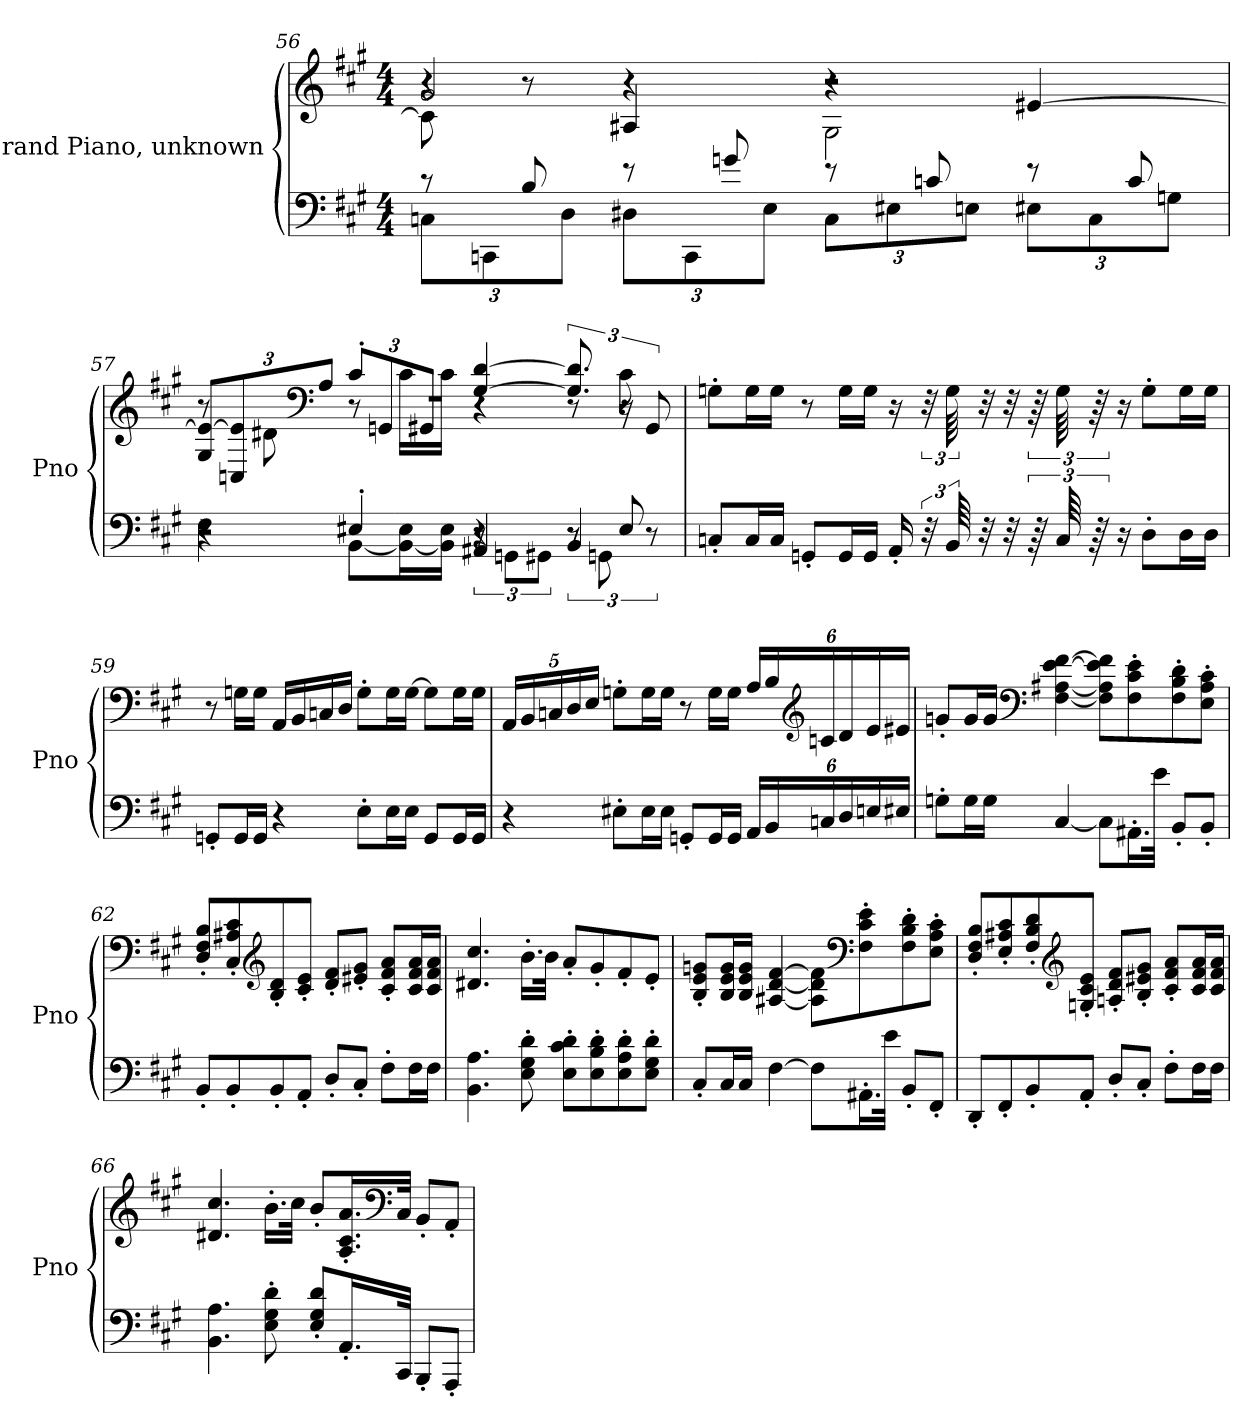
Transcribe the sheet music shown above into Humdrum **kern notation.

**kern	**kern
*part1	*part1
*staff2	*staff1
*I"Grand Piano, unknown	*
*I'Pno	*
!!LO:PB:g=z
*clefF4	*clefG2
*k[f#c#g#]	*k[f#c#g#]
*M4/4	*M4/4
=56	=56
*^	*
*	*Xbrackettup	*
*	*	*^
*	*	*	*^
8r	12Cn\L	2g#/	8c\]	4r
.	12CCn\	.	.	.
8B/	.	.	8r	.
.	12D\J	.	.	.
8r	12D#X\L	.	4r	4A#X/
.	12CC\	.	.	.
8gn/	.	.	.	.
.	12E\J	.	.	.
8r	12C\L	2r	2G#\	4r
.	12E#X\	.	.	.
8cn/	.	.	.	.
.	12En\J	.	.	.
8r	12E#X\L	.	.	[4e#X/
.	12C\	.	.	.
8c/	.	.	.	.
.	12Gn\J	.	.	.
!!LO:LB:g=z	!!	!!
=57	=57	=57	=57	=57
*	*^	*	*	*
*	*	*	*	*	*Xbrackettup
4r	4F#\	2r	1r	8r	12G#/ 12e#/_L
.	.	.	.	.	12Cn/ 12e#/]
.	.	.	.	8d#X\	.
*	*	*	*clefF4	*	*
.	.	.	.	.	12A/J
4E#X'/	[8BB\L	.	.	8r	12c#'/L
.	.	.	.	.	12GGn/
.	16BB\_ 16E#\L	.	.	16c#\LL	.
.	.	.	.	.	12GG#X/J
.	16BB\] 16E#\JJ	.	.	16c#\JJ	.
*	*brackettup	*	*	*	*
4AA#X/	12r	4r	.	4r	[4G#/ [4d#/
.	12GGn\L	.	.	.	.
.	12GG#X\J	.	.	.	.
*	*	*	*	*	*brackettup
8r	12r	4BB/	.	8r	12.G#/] 12.d#/]
.	12GGn\	.	.	.	.
8E#/	.	.	.	8c#\	24r
.	12r	.	.	.	12GG#/
*v	*v	*v	*	*	*
*	*v	*v	*v
=58	=58
8Cn'/L	8Gn'\L
16C/L	16G\L
16C/JJ	16G\JJ
8GGn'/L	8r
16GG/L	16G\LL
16GG/JJ	16G\JJ
16AA'/	16r
48r	48r
96BB/	96G\
32r	32r
32r	32r
96r	96r
96C/	96G\
96r	96r
16r	16r
8D'\L	8G'\L
16D\L	16G\L
16D\JJ	16G\JJ
!!LO:LB:g=z
=59	=59
8GGn'/L	8r
16GG/L	16Gn\LL
16GG/JJ	16G\JJ
4r	16AA/LL
.	16BB/
.	16Cn/
.	16D/JJ
8E'\L	8G'\L
16E\L	16G\L
16E\JJ	[16G\JJ
8GG/L	8G\L]
16GG/L	16G\L
16GG/JJ	16G\JJ
=60	=60
*	*Xbrackettup
4r	20AA/LL
.	20BB/
.	20Cn/
.	20D/
.	20E/JJ
8E#X'\L	8Gn'\L
16E#\L	16G\L
16E#\JJ	16G\JJ
8GGn'/L	8r
16GG/L	16G\LL
16GG/JJ	16G\JJ
*Xbrackettup	*
24AA/LL	24A/LL
24BB/	24B/
*	*clefG2
24Cn/	24cn/
24D/	24d/
24En/	24e/
24E#X/JJ	24e#X/JJ
!!LO:LB:g=z
=61	=61
8Gn'\L	8gn'/L
16G\L	16g/L
16G\JJ	16g/JJ
*	*clefF4
[4C#/	[4F#\ [4A#X\ [4e\ [4f#\
8C#\L]	8F#\] 8A#\] 8e\] 8f#\]L
16.AA#X'\L	8F#\' 8c#\' 8e\'
32e\JJk	.
8BB'/L	8F#\' 8B\' 8d\'
8BB'/J	8E\' 8A#\' 8c#\'J
=62	=62
8BB'/L	8D/' 8F#/' 8B/'L
8BB'/	8C#/' 8A#X/' 8c#/'
*	*clefG2
8BB'/	8B/' 8d/'
8AA'/J	8c#/' 8e/'J
8D'/L	8d/' 8f#/'L
8C#'/J	8e#X/' 8g#/'J
8F#'\L	8c#/' 8f#/' 8a/'L
16F#\L	16c#/ 16f#/ 16a/L
16F#\JJ	16c#/ 16f#/ 16a/JJ
=63	=63
4.BB\ 4.A\	4.d#X/ 4.cc#/
8E\' 8G#\' 8d\'	16.b'\LL
.	32b\JJk
8E\' 8c#\' 8d\'L	8a'/L
8E\' 8B\' 8d\'	8g#'/
8E\' 8A\' 8d\'	8f#'/
8E\' 8G#\' 8d\'J	8e'/J
!!LO:LB:g=z
=64	=64
8C#'/L	8B/' 8e/' 8gn/'L
16C#/L	16B/ 16e/ 16g/L
16C#/JJ	16B/ 16e/ 16g/JJ
[4F#\	[4A#X/ [4d/ [4f#/
8F#\L]	8A#\] 8d\] 8f#\]L
*	*clefF4
16.AA#X'\L	8F#\' 8c#\' 8e\'
32e\JJk	.
8BB'/L	8F#\' 8B\' 8d\'
8FF#'/J	8E\' 8A#\' 8c#\'J
=65	=65
8DD'/L	8D/' 8F#/' 8B/'L
8FF#'/	8E/' 8A#X/' 8c#/'
8BB'/	8F#/' 8B/' 8d/'
*	*clefG2
8AA'/J	8Gn/' 8c#/' 8e/'J
8D'/L	8An/' 8d/' 8f#/'L
8C#'/J	8B/' 8e#X/' 8g#/'J
8F#'\L	8c#/' 8f#/' 8a/'L
16F#\L	16c#/ 16f#/ 16a/L
16F#\JJ	16c#/ 16f#/ 16a/JJ
=66	=66
4.BB\ 4.A\	4.d#X/ 4.cc#/
8E\' 8G#\' 8d\'	16.b'\LL
.	32cc#\JJk
8E/' 8G#/' 8d/'L	8b'/L
16.AA'/L	16.A/' 16.c#/' 16.a/'L
*	*clefF4
32CC#/JJk	32C#/JJk
8BBB'/L	8BB'/L
8AAA'/J	8AA'/J
=	=
*-	*-
